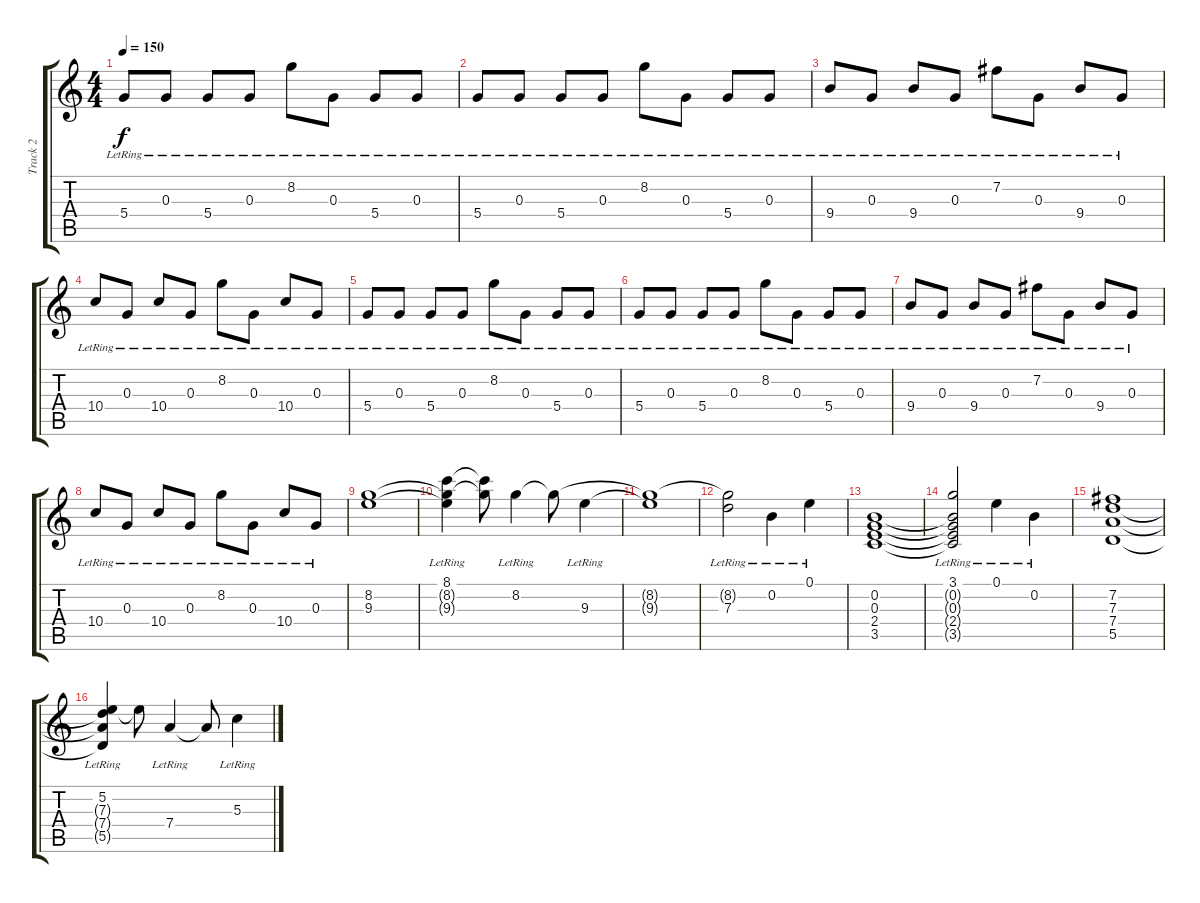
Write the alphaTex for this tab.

\track ("Track 2" "Track 2") {instrument overdrivenguitar}
\staff {score tabs}
\tuning (E4 B3 G3 D3 A2 E2) {hide}
\ts (4 4)
\tempo 150
\clef g2
\ks c
5.4{lr}.8{dy f} 0.3{lr}.8 5.4{lr}.8 0.3{lr}.8 8.2{lr}.8 0.3{lr}.8 5.4{lr}.8 0.3{lr}.8 |
5.4{lr}.8 0.3{lr}.8 5.4{lr}.8 0.3{lr}.8 8.2{lr}.8 0.3{lr}.8 5.4{lr}.8 0.3{lr}.8 |
9.4{lr}.8 0.3{lr}.8 9.4{lr}.8 0.3{lr}.8 7.2{lr}.8 0.3{lr}.8 9.4{lr}.8 0.3{lr}.8 |
10.4{lr}.8 0.3{lr}.8 10.4{lr}.8 0.3{lr}.8 8.2{lr}.8 0.3{lr}.8 10.4{lr}.8 0.3{lr}.8 |
5.4{lr}.8 0.3{lr}.8 5.4{lr}.8 0.3{lr}.8 8.2{lr}.8 0.3{lr}.8 5.4{lr}.8 0.3{lr}.8 |
5.4{lr}.8 0.3{lr}.8 5.4{lr}.8 0.3{lr}.8 8.2{lr}.8 0.3{lr}.8 5.4{lr}.8 0.3{lr}.8 |
9.4{lr}.8 0.3{lr}.8 9.4{lr}.8 0.3{lr}.8 7.2{lr}.8 0.3{lr}.8 9.4{lr}.8 0.3{lr}.8 |
10.4{lr}.8 0.3{lr}.8 10.4{lr}.8 0.3{lr}.8 8.2{lr}.8 0.3{lr}.8 10.4{lr}.8 0.3{lr}.8 |
(8.2 9.3).1 |
(8.1{lr} 8.2{t} 9.3{t}).4 (8.1{t} 8.2{t}).8 8.2{lr}.4 8.2{t}.8 9.3{lr}.4 |
(8.2{t} 9.3{t}).1 |
(8.2{t} 7.3{lr}).2 0.2{lr}.4 0.1{lr}.4 |
(0.2 0.3 2.4 3.5).1 |
(3.1{lr} 0.2{t} 0.3{t} 2.4{t} 3.5{t}).2 0.1{lr}.4 0.2{lr}.4 |
(7.2 7.3 7.4 5.5).1 |
(5.2{lr} 7.3{t} 7.4{t} 5.5{t}).4 5.2{t}.8 7.4{lr}.4 7.4{t}.8 5.3{lr}.4
